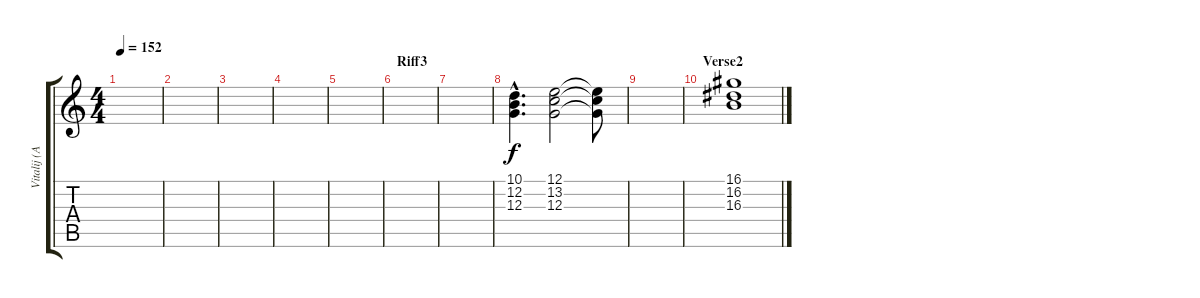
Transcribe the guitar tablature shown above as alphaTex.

\track ("Vitalij (Assist)" "Vitalij (A") {instrument choiraahs}
\staff {score tabs}
\tuning (E4 B3 G3 D3 A2 E2) {hide}
\ts (4 4)
\tempo 152
\clef g2
\ks c
|
|
|
|
|
\section ("" "Riff3")
|
|
(10.1{hac} 12.2{hac} 12.3{hac}).4{d volume 10 instrument choiraahs} (12.1 13.2 12.3).2 (12.1{t} 13.2{t} 12.3{t}).8 |
|
\section ("" "Verse2")
(16.1 16.2 16.3).1{volume 13 instrument pad3polysynth}
